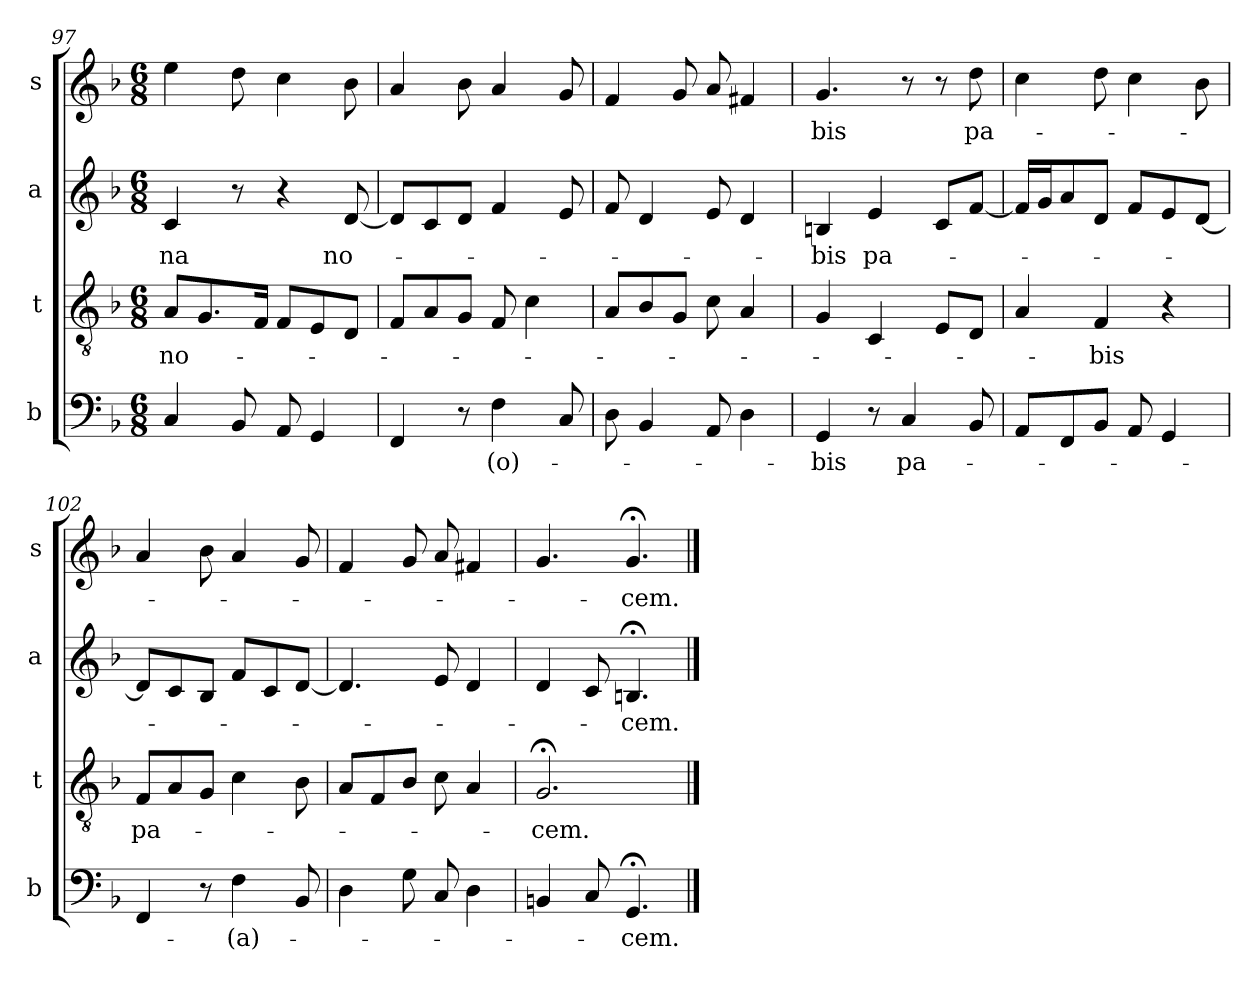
**kern	**text	**kern	**text	**kern	**text	**kern	**text
*part4	*part4	*part3	*part3	*part2	*part2	*part1	*part1
*staff4	*staff4	*staff3	*staff3	*staff2	*staff2	*staff1	*staff1
*I"b	*	*I"t	*	*I"a	*	*I"s	*
*I'b	*	*I't	*	*I'a	*	*I's	*
*clefF4	*	*clefGv2	*	*clefG2	*	*clefG2	*
*ITrd-1c-1	*	*ITrd-1c-1	*	*ITrd-1c-1	*	*ITrd-1c-1	*
*k[b-e-a-d-g-c-]	*	*k[b-e-a-d-g-c-]	*	*k[b-e-a-d-g-c-]	*	*k[b-e-a-d-g-c-]	*
*G-:	*	*G-:	*	*G-:	*	*G-:	*
*M6/8	*	*M6/8	*	*M6/8	*	*M6/8	*
=97	=97	=97	=97	=97	=97	=97	=97
!	!	!	!LO:LY:b	!	!LO:LY:b	!	!
4D-/	.	8B-/L	no-	4d-/	na	4ff\	.
.	.	8.A-/	.	.	.	.	.
8C-/	.	.	.	8r	.	8ee-\	.
.	.	16G-/Jk	.	.	.	.	.
8BB-/	.	8G-/L	.	4r	.	4dd-\	.
4AA-/	.	8F/	.	.	.	.	.
!	!	!	!	!	!LO:LY:b	!	!
.	.	8E-/J	.	[8e-/	no-	8cc-\	.
=98	=98	=98	=98	=98	=98	=98	=98
4GG-/	.	8G-/L	.	8e-/L]	.	4b-/	.
.	.	8B-/	.	8d-/	.	.	.
8r	.	8A-/J	.	8e-/J	.	8cc-\	.
!	!LO:LY:b	!	!	!	!	!	!
4G-\	-(o)-	8G-/	.	4g-/	.	4b-/	.
.	.	4d-\	.	.	.	.	.
8D-/	.	.	.	8f/	.	8a-/	.
=99	=99	=99	=99	=99	=99	=99	=99
8E-\	.	8B-/L	.	8g-/	.	4g-/	.
4C-/	.	8c-/	.	4e-/	.	.	.
.	.	8A-/J	.	.	.	8a-/	.
8BB-/	.	8d-\	.	8f/	.	8b-/	.
4E-\	.	4B-/	.	4e-/	.	4gn/	.
!!LO:PB:g=z
=100	=100	=100	=100	=100	=100	=100	=100
!	!LO:LY:b	!	!	!	!LO:LY:b	!	!LO:LY:b
4AA-/	-bis	4A-/	.	4cn/	-bis	4.a-/	-bis
!	!	!	!	!	!LO:LY:b	!	!
8r	.	4D-/	.	4f/	pa-	.	.
!	!LO:LY:b	!	!	!	!	!	!
4D-/	pa-	.	.	.	.	8r	.
.	.	8F/L	.	8d-/L	.	8r	.
!	!	!	!	!	!	!	!LO:LY:b
8C-/	.	8E-/J	.	[8g-/J	.	8ee-\	pa-
=101	=101	=101	=101	=101	=101	=101	=101
8BB-/L	.	4B-/	.	16g-/LL]	.	4dd-\	.
.	.	.	.	16a-/J	.	.	.
8GG-/	.	.	.	8b-/	.	.	.
!	!	!	!LO:LY:b	!	!	!	!
8C-/J	.	4G-/	-bis	8e-/J	.	8ee-\	.
8BB-/	.	.	.	8g-/L	.	4dd-\	.
4AA-/	.	4r	.	8f/	.	.	.
.	.	.	.	[8e-/J	.	8cc-\	.
=102	=102	=102	=102	=102	=102	=102	=102
!	!	!	!LO:LY:b	!	!	!	!
4GG-/	.	8G-/L	pa-	8e-/L]	.	4b-/	.
.	.	8B-/	.	8d-/	.	.	.
8r	.	8A-/J	.	8c-/J	.	8cc-\	.
!	!LO:LY:b	!	!	!	!	!	!
4G-\	-(a)-	4d-\	.	8g-/L	.	4b-/	.
.	.	.	.	8d-/	.	.	.
8C-/	.	8c-\	.	[8e-/J	.	8a-/	.
=103	=103	=103	=103	=103	=103	=103	=103
4E-\	.	8B-/L	.	4.e-/]	.	4g-/	.
.	.	8G-/	.	.	.	.	.
8A-\	.	8c-/J	.	.	.	8a-/	.
8D-/	.	8d-\	.	8f/	.	8b-/	.
4E-\	.	4B-/	.	4e-/	.	4gn/	.
=104	=104	=104	=104	=104	=104	=104	=104
!	!	!	!LO:LY:b	!	!	!	!
4Cn/	.	2.A-;</	-cem.	4e-/	.	4.a-/	.
8D-/	.	.	.	8d-/	.	.	.
!	!LO:LY:b	!	!	!	!LO:LY:b	!	!LO:LY:b
4.AA-;</	-cem.	.	.	4.cn;</	-cem.	4.a-;</	-cem.
==	==	==	==	==	==	==	==
*-	*-	*-	*-	*-	*-	*-	*-
